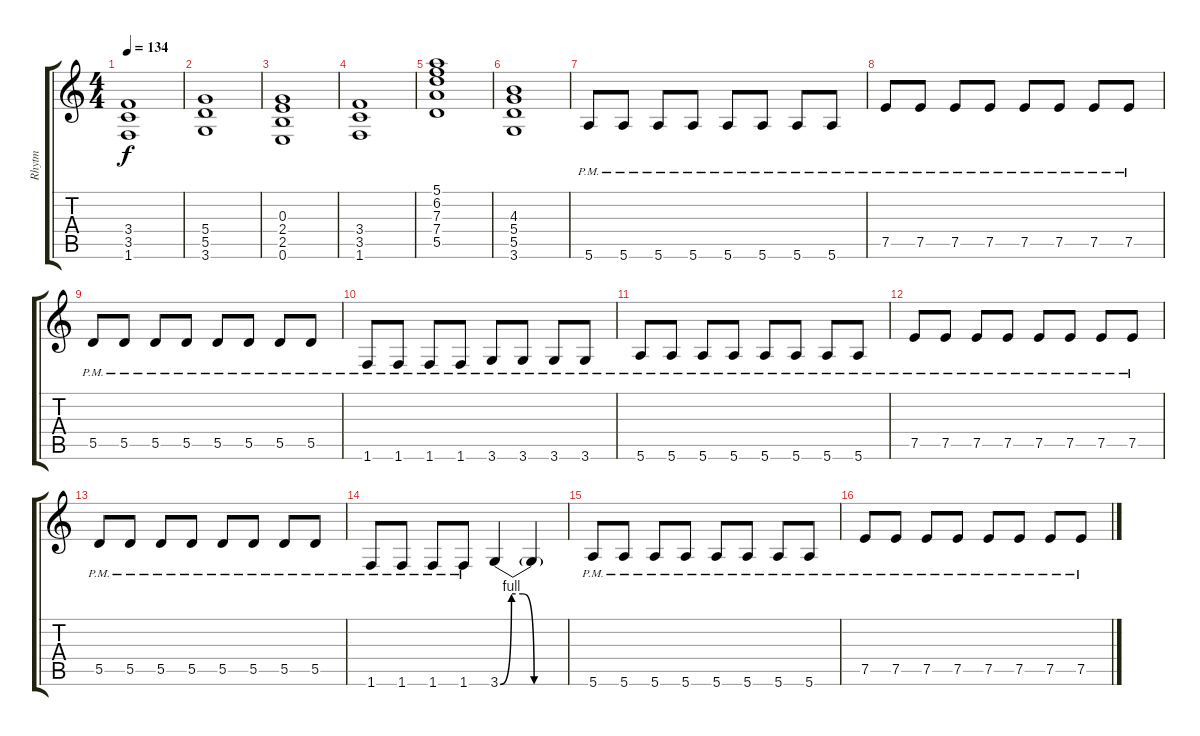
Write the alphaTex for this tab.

\track ("Rhytm" "Rhytm") {instrument overdrivenguitar}
\staff {score tabs}
\tuning (E4 B3 G3 D3 A2 E2) {hide}
\ts (4 4)
\tempo 134
\clef g2
\ks c
(3.4 3.5 1.6).1{dy f} |
(5.4 5.5 3.6).1 |
(0.3 2.4 2.5 0.6).1 |
(3.4 3.5 1.6).1 |
(5.1 6.2 7.3 7.4 5.5).1 |
(4.3 5.4 5.5 3.6).1 |
5.6{pm}.8 5.6{pm}.8 5.6{pm}.8 5.6{pm}.8 5.6{pm}.8 5.6{pm}.8 5.6{pm}.8 5.6{pm}.8 |
7.5{pm}.8 7.5{pm}.8 7.5{pm}.8 7.5{pm}.8 7.5{pm}.8 7.5{pm}.8 7.5{pm}.8 7.5{pm}.8 |
5.5{pm}.8 5.5{pm}.8 5.5{pm}.8 5.5{pm}.8 5.5{pm}.8 5.5{pm}.8 5.5{pm}.8 5.5{pm}.8 |
1.6{pm}.8 1.6{pm}.8 1.6{pm}.8 1.6{pm}.8 3.6{pm}.8 3.6{pm}.8 3.6{pm}.8 3.6{pm}.8 |
5.6{pm}.8 5.6{pm}.8 5.6{pm}.8 5.6{pm}.8 5.6{pm}.8 5.6{pm}.8 5.6{pm}.8 5.6{pm}.8 |
7.5{pm}.8 7.5{pm}.8 7.5{pm}.8 7.5{pm}.8 7.5{pm}.8 7.5{pm}.8 7.5{pm}.8 7.5{pm}.8 |
5.5{pm}.8 5.5{pm}.8 5.5{pm}.8 5.5{pm}.8 5.5{pm}.8 5.5{pm}.8 5.5{pm}.8 5.5{pm}.8 |
1.6{pm}.8 1.6{pm}.8 1.6{pm}.8 1.6{pm}.8 3.6{be (custom 0 0 10 4 20 4 30 0 60 0)}.4 3.6{t}.4 |
5.6{pm}.8 5.6{pm}.8 5.6{pm}.8 5.6{pm}.8 5.6{pm}.8 5.6{pm}.8 5.6{pm}.8 5.6{pm}.8 |
7.5{pm}.8 7.5{pm}.8 7.5{pm}.8 7.5{pm}.8 7.5{pm}.8 7.5{pm}.8 7.5{pm}.8 7.5{pm}.8
